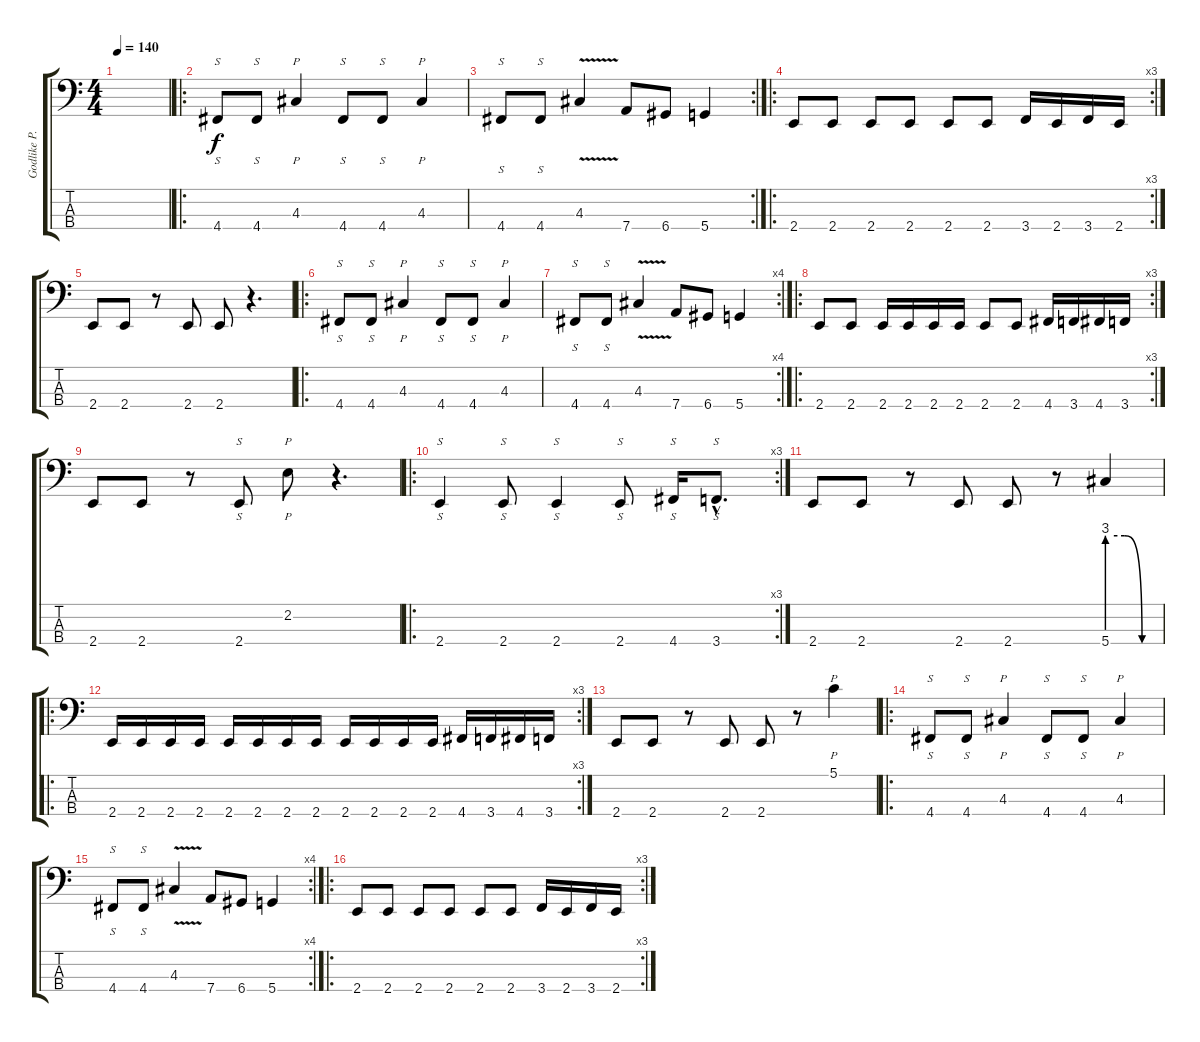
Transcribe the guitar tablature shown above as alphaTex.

\track ("Godlike P." "Godlike P.") {instrument electricbasspick}
\staff {score tabs}
\tuning (G2 D2 A1 D1) {hide}
\ts (4 4)
\tempo 140
\clef f4
\ks c
|
\ro
4.4.8{s} 4.4.8{s} 4.3.4{p} 4.4.8{s} 4.4.8{s} 4.3.4{p} |
\rc 2
4.4.8{s} 4.4.8{s} 4.3{v}.4 7.4.8 6.4.8 5.4.4 |
\ro
\rc 3
2.4.8 2.4.8 2.4.8 2.4.8 2.4.8 2.4.8 3.4.16 2.4.16 3.4.16 2.4.16 |
2.4.8 2.4.8 r.8 2.4.8 2.4.8 r.4{d} |
\ro
4.4.8{s} 4.4.8{s} 4.3.4{p} 4.4.8{s} 4.4.8{s} 4.3.4{p} |
\rc 4
4.4.8{s} 4.4.8{s} 4.3{v}.4 7.4.8 6.4.8 5.4.4 |
\ro
\rc 3
2.4.8 2.4.8 2.4.16 2.4.16 2.4.16 2.4.16 2.4.8 2.4.8 4.4.16 3.4.16 4.4.16 3.4.16 |
2.4.8 2.4.8 r.8 2.4.8{s} 2.2.8{p} r.4{d} |
\ro
\rc 3
2.4.4{s} 2.4.8{s} 2.4.4{s} 2.4.8{s} 4.4.16{s} 3.4{hac}.8{s d} |
2.4.8 2.4.8 r.8 2.4.8 2.4.8 r.8 5.4{be (custom 0 12 20 12 40 0 60 0)}.4 |
\ro
\rc 3
2.4.16 2.4.16 2.4.16 2.4.16 2.4.16 2.4.16 2.4.16 2.4.16 2.4.16 2.4.16 2.4.16 2.4.16 4.4.16 3.4.16 4.4.16 3.4.16 |
2.4.8 2.4.8 r.8 2.4.8 2.4.8 r.8 5.1.4{p} |
\ro
4.4.8{s} 4.4.8{s} 4.3.4{p} 4.4.8{s} 4.4.8{s} 4.3.4{p} |
\rc 4
4.4.8{s} 4.4.8{s} 4.3{v}.4 7.4.8 6.4.8 5.4.4 |
\ro
\rc 3
2.4.8 2.4.8 2.4.8 2.4.8 2.4.8 2.4.8 3.4.16 2.4.16 3.4.16 2.4.16
